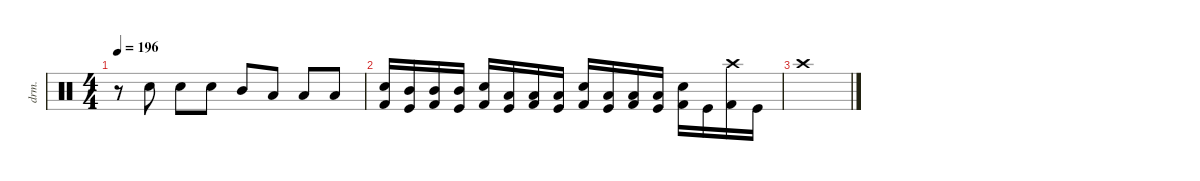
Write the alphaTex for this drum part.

\defaultSystemsLayout 4
\hideDynamics
\bracketExtendMode nobrackets
\track ("Menza" "drm.") {instrument percussion}
\staff {score}
\articulation defaults
\ts (4 4)
\tempo 196
\clef neutral
\ks c
r.8{dy ff} "Snare (hit) 2".8 "Snare (hit) 2".8 "Snare (hit) 2".8 "Mid Tom (hit)".8 "Low Tom (hit)".8 "Low Floor Tom (hit)".8 "Low Floor Tom (hit)".8 |
("Snare (hit) 2" "Kick (hit) 2").16 ("Mid Tom (hit)" "Kick (hit)").16 ("Mid Tom (hit)" "Kick (hit) 2").16 ("Mid Tom (hit)" "Kick (hit)").16 ("Snare (hit) 2" "Kick (hit) 2").16 ("Low Tom (hit)" "Kick (hit)").16 ("Low Tom (hit)" "Kick (hit) 2").16 ("Low Tom (hit)" "Kick (hit)").16 ("Snare (hit) 2" "Kick (hit) 2").16 ("Low Floor Tom (hit)" "Kick (hit)").16 ("Low Floor Tom (hit)" "Kick (hit) 2").16 ("Low Floor Tom (hit)" "Kick (hit)").16 ("Snare (hit) 2" "Kick (hit) 2").16 "Kick (hit)".16 ("Crash high (hit)" "Kick (hit) 2").16 "Kick (hit)".16 |
"Crash high (hit)".1{dy ppp}
